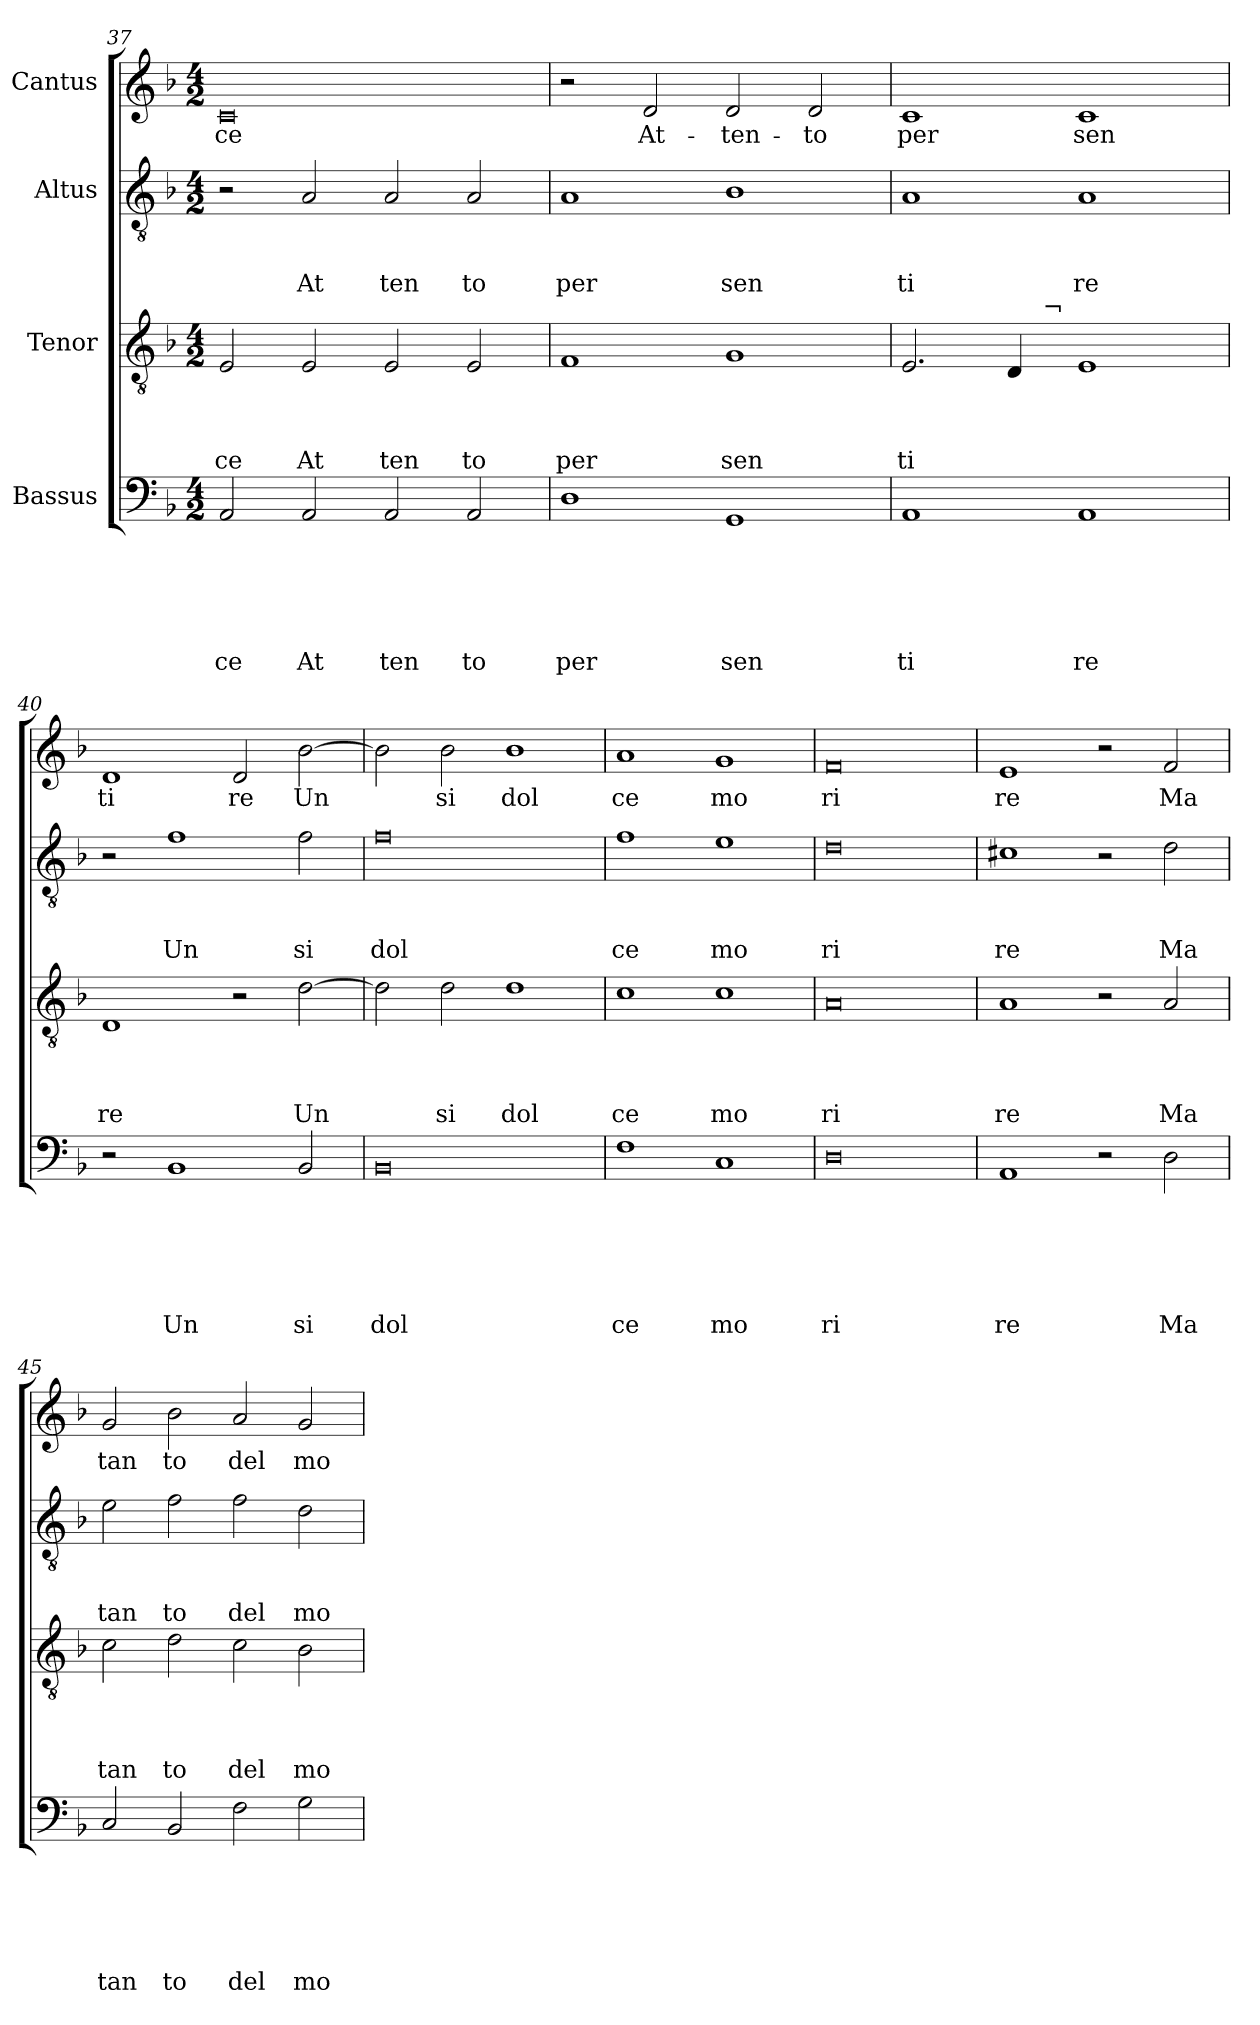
**kern	**text	**text	**text	**text	**text	**text	**kern	**text	**text	**text	**text	**kern	**text	**text	**text	**kern	**text
*part4	*part4	*part4	*part4	*part4	*part4	*part4	*part3	*part3	*part3	*part3	*part3	*part2	*part2	*part2	*part2	*part1	*part1
*staff4	*staff4	*staff4	*staff4	*staff4	*staff4	*staff4	*staff3	*staff3	*staff3	*staff3	*staff3	*staff2	*staff2	*staff2	*staff2	*staff1	*staff1
*I"Bassus	*	*	*	*	*	*	*I"Tenor	*	*	*	*	*I"Altus	*	*	*	*I"Cantus	*
*clefF4	*	*	*	*	*	*	*clefGv2	*	*	*	*	*clefGv2	*	*	*	*clefG2	*
*k[b-]	*	*	*	*	*	*	*k[b-]	*	*	*	*	*k[b-]	*	*	*	*k[b-]	*
*F:	*	*	*	*	*	*	*F:	*	*	*	*	*F:	*	*	*	*F:	*
*M4/2	*	*	*	*	*	*	*M4/2	*	*	*	*	*M4/2	*	*	*	*M4/2	*
=37	=37	=37	=37	=37	=37	=37	=37	=37	=37	=37	=37	=37	=37	=37	=37	=37	=37
!	!	!	!	!	!	!LO:LY:b	!	!	!	!	!LO:LY:b	!	!	!	!	!	!LO:LY:b
2AA/	.	.	.	.	.	ce	2E/	.	.	.	ce	2r	.	.	.	0c	-ce
!	!	!	!	!	!	!LO:LY:b	!	!	!	!	!LO:LY:b	!	!	!	!LO:LY:b	!	!
2AA/	.	.	.	.	.	At	2E/	.	.	.	At	2A/	.	.	At	.	.
!	!	!	!	!	!	!LO:LY:b	!	!	!	!	!LO:LY:b	!	!	!	!LO:LY:b	!	!
2AA/	.	.	.	.	.	ten	2E/	.	.	.	ten	2A/	.	.	ten	.	.
!	!	!	!	!	!	!LO:LY:b	!	!	!	!	!LO:LY:b	!	!	!	!LO:LY:b	!	!
2AA/	.	.	.	.	.	to	2E/	.	.	.	to	2A/	.	.	to	.	.
=38	=38	=38	=38	=38	=38	=38	=38	=38	=38	=38	=38	=38	=38	=38	=38	=38	=38
!	!	!	!	!	!	!LO:LY:b	!	!	!	!	!LO:LY:b	!	!	!	!LO:LY:b	!	!
1D	.	.	.	.	.	per	1F	.	.	.	per	1A	.	.	per	2r	.
!	!	!	!	!	!	!	!	!	!	!	!	!	!	!	!	!	!LO:LY:b
.	.	.	.	.	.	.	.	.	.	.	.	.	.	.	.	2d/	At-
!	!	!	!	!	!	!LO:LY:b	!	!	!	!	!LO:LY:b	!	!	!	!LO:LY:b	!	!LO:LY:b
1GG	.	.	.	.	.	sen	1G	.	.	.	sen	1B-	.	.	sen	2d/	-ten-
!	!	!	!	!	!	!	!	!	!	!	!	!	!	!	!	!	!LO:LY:b
.	.	.	.	.	.	.	.	.	.	.	.	.	.	.	.	2d/	-to
!!LO:LB:g=z
=39	=39	=39	=39	=39	=39	=39	=39	=39	=39	=39	=39	=39	=39	=39	=39	=39	=39
!	!	!	!	!	!	!	!LO:TX:a:t=¬	!	!	!	!	!	!	!	!	!	!
!	!	!	!	!	!	!LO:LY:b	!	!	!	!	!LO:LY:b	!	!	!	!LO:LY:b	!	!LO:LY:b
*	*	*	*	*	*	*	*^	*	*	*	*	*	*	*	*	*	*
1AA	.	.	.	.	.	ti	2.E/	2..ryy	.	.	.	ti	1A	.	.	ti	1c	per
.	.	.	.	.	.	.	4D/	.	.	.	.	.	.	.	.	.	.	.
!	!	!	!	!	!	!	!	!LO:TX:a:t=¬	!	!	!	!	!	!	!	!	!	!
.	.	.	.	.	.	.	.	1ryy	.	.	.	.	.	.	.	.	.	.
!	!	!	!	!	!	!LO:LY:b	!	!	!	!	!	!	!	!	!	!LO:LY:b	!	!LO:LY:b
1AA	.	.	.	.	.	re	1E	.	.	.	.	.	1A	.	.	re	1c	sen
.	.	.	.	.	.	.	.	8ryy	.	.	.	.	.	.	.	.	.	.
=40	=40	=40	=40	=40	=40	=40	=40	=40	=40	=40	=40	=40	=40	=40	=40	=40	=40	=40
!	!	!	!	!	!	!	!	!	!	!	!	!LO:LY:b	!	!	!	!	!	!LO:LY:b
*	*	*	*	*	*	*	*v	*v	*	*	*	*	*	*	*	*	*	*
2r	.	.	.	.	.	.	1D	.	.	.	re	2r	.	.	.	1d	ti
!	!	!	!	!	!	!LO:LY:b	!	!	!	!	!	!	!	!	!LO:LY:b	!	!
1BB-	.	.	.	.	.	Un	.	.	.	.	.	1f	.	.	Un	.	.
!	!	!	!	!	!	!	!	!	!	!	!	!	!	!	!	!	!LO:LY:b
.	.	.	.	.	.	.	2r	.	.	.	.	.	.	.	.	2d/	re
!	!	!	!	!	!	!LO:LY:b	!	!	!	!	!LO:LY:b	!	!	!	!LO:LY:b	!	!LO:LY:b
2BB-/	.	.	.	.	.	si	[>2d\	.	.	.	Un	2f\	.	.	si	[>2b-\	Un
=41	=41	=41	=41	=41	=41	=41	=41	=41	=41	=41	=41	=41	=41	=41	=41	=41	=41
!	!	!	!	!	!	!LO:LY:b	!	!	!	!	!	!	!	!	!LO:LY:b	!	!
0BB-	.	.	.	.	.	dol	2d\]	.	.	.	.	0f	.	.	dol	2b-\]	.
!	!	!	!	!	!	!	!	!	!	!	!LO:LY:b	!	!	!	!	!	!LO:LY:b
.	.	.	.	.	.	.	2d\	.	.	.	si	.	.	.	.	2b-\	si
!	!	!	!	!	!	!	!	!	!	!	!LO:LY:b	!	!	!	!	!	!LO:LY:b
.	.	.	.	.	.	.	1d	.	.	.	dol	.	.	.	.	1b-	dol
=42	=42	=42	=42	=42	=42	=42	=42	=42	=42	=42	=42	=42	=42	=42	=42	=42	=42
!	!	!	!	!	!	!LO:LY:b	!	!	!	!	!LO:LY:b	!	!	!	!LO:LY:b	!	!LO:LY:b
1F	.	.	.	.	.	ce	1c	.	.	.	ce	1f	.	.	ce	1a	ce
!	!	!	!	!	!	!LO:LY:b	!	!	!	!	!LO:LY:b	!	!	!	!LO:LY:b	!	!LO:LY:b
1C	.	.	.	.	.	mo	1c	.	.	.	mo	1e	.	.	mo	1g	mo
=43	=43	=43	=43	=43	=43	=43	=43	=43	=43	=43	=43	=43	=43	=43	=43	=43	=43
!	!	!	!	!	!	!LO:LY:b	!	!	!	!	!LO:LY:b	!	!	!	!LO:LY:b	!	!LO:LY:b
0D	.	.	.	.	.	ri	0A	.	.	.	ri	0d	.	.	ri	0f	ri
=44	=44	=44	=44	=44	=44	=44	=44	=44	=44	=44	=44	=44	=44	=44	=44	=44	=44
!	!	!	!	!	!	!LO:LY:b	!	!	!	!	!LO:LY:b	!	!	!	!LO:LY:b	!	!LO:LY:b
1AA	.	.	.	.	.	re	1A	.	.	.	re	1c#X	.	.	re	1e	re
2r	.	.	.	.	.	.	2r	.	.	.	.	2r	.	.	.	2r	.
!	!	!	!	!	!	!LO:LY:b	!	!	!	!	!LO:LY:b	!	!	!	!LO:LY:b	!	!LO:LY:b
2D\	.	.	.	.	.	Ma	2A/	.	.	.	Ma	2d\	.	.	Ma	2f/	Ma
=45	=45	=45	=45	=45	=45	=45	=45	=45	=45	=45	=45	=45	=45	=45	=45	=45	=45
!	!	!	!	!	!	!LO:LY:b	!	!	!	!	!LO:LY:b	!	!	!	!LO:LY:b	!	!LO:LY:b
2C/	.	.	.	.	.	tan	2c\	.	.	.	tan	2e\	.	.	tan	2g/	tan
!	!	!	!	!	!	!LO:LY:b	!	!	!	!	!LO:LY:b	!	!	!	!LO:LY:b	!	!LO:LY:b
2BB-/	.	.	.	.	.	to	2d\	.	.	.	to	2f\	.	.	to	2b-\	to
!	!	!	!	!	!	!LO:LY:b	!	!	!	!	!LO:LY:b	!	!	!	!LO:LY:b	!	!LO:LY:b
2F\	.	.	.	.	.	del	2c\	.	.	.	del	2f\	.	.	del	2a/	del
!	!	!	!	!	!	!LO:LY:b	!	!	!	!	!LO:LY:b	!	!	!	!LO:LY:b	!	!LO:LY:b
2G\	.	.	.	.	.	mo	2B-\	.	.	.	mo	2d\	.	.	mo	2g/	mo
=	=	=	=	=	=	=	=	=	=	=	=	=	=	=	=	=	=
*-	*-	*-	*-	*-	*-	*-	*-	*-	*-	*-	*-	*-	*-	*-	*-	*-	*-
